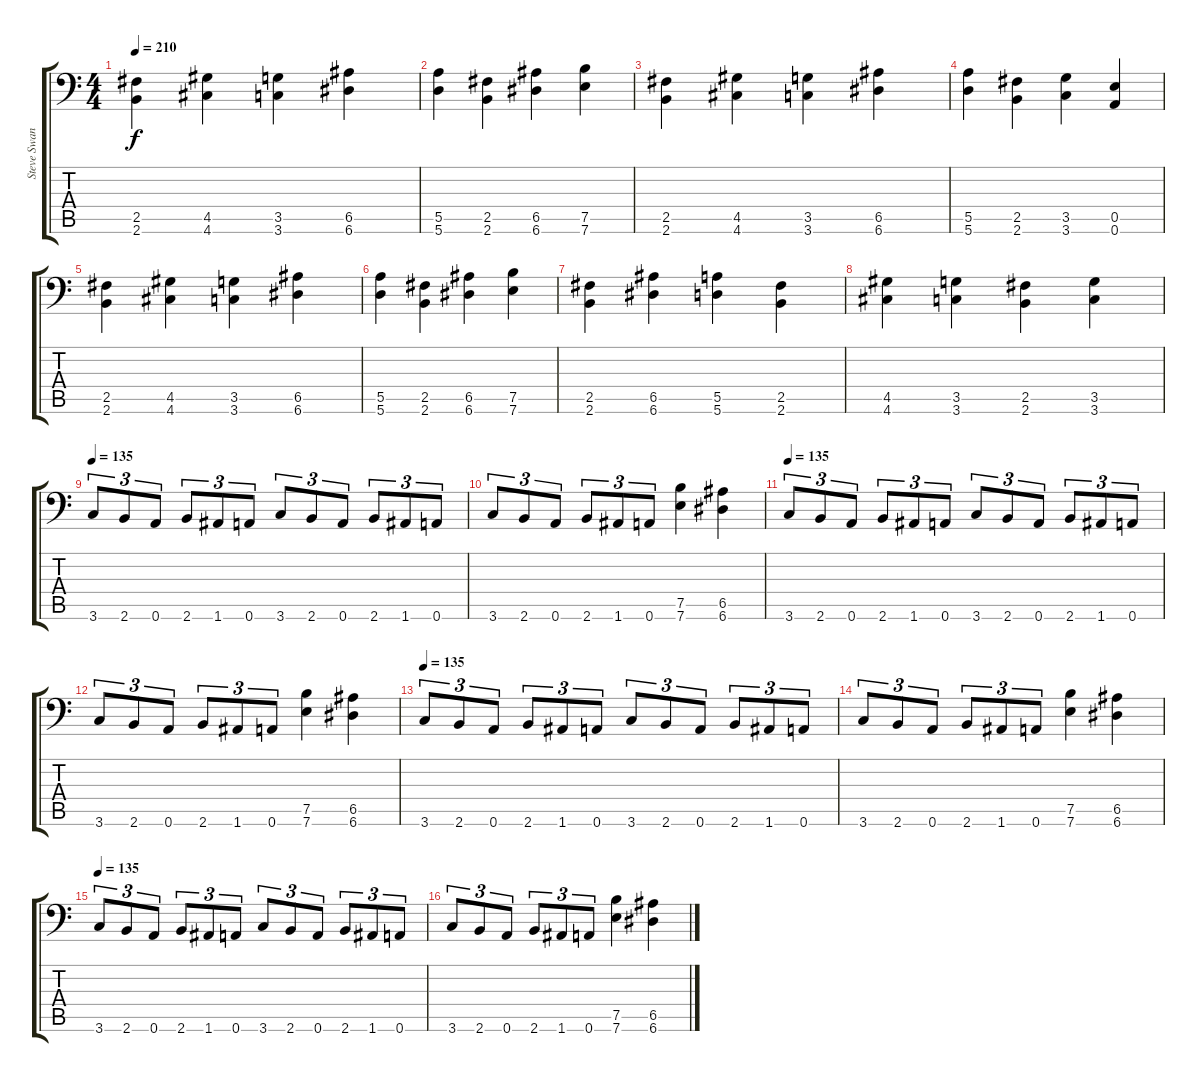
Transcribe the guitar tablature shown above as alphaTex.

\track ("Steve Swanson (Guitar)" "Steve Swan") {instrument distortionguitar}
\staff {score tabs}
\tuning (B3 Gb3 D3 A2 E2 A1) {hide}
\ts (4 4)
\tempo 210
\clef f4
\ks c
(2.5 2.6).4{dy f} (4.5 4.6).4 (3.5 3.6).4 (6.5 6.6).4 |
(5.5 5.6).4 (2.5 2.6).4 (6.5 6.6).4 (7.5 7.6).4 |
(2.5 2.6).4 (4.5 4.6).4 (3.5 3.6).4 (6.5 6.6).4 |
(5.5 5.6).4 (2.5 2.6).4 (3.5 3.6).4 (0.5 0.6).4 |
(2.5 2.6).4 (4.5 4.6).4 (3.5 3.6).4 (6.5 6.6).4 |
(5.5 5.6).4 (2.5 2.6).4 (6.5 6.6).4 (7.5 7.6).4 |
(2.5 2.6).4 (6.5 6.6).4 (5.5 5.6).4 (2.5 2.6).4 |
(4.5 4.6).4 (3.5 3.6).4 (2.5 2.6).4 (3.5 3.6).4 |
\tempo 135
3.6.8{tu (3 2)} 2.6.8{tu (3 2)} 0.6.8{tu (3 2)} 2.6.8{tu (3 2)} 1.6.8{tu (3 2)} 0.6.8{tu (3 2)} 3.6.8{tu (3 2)} 2.6.8{tu (3 2)} 0.6.8{tu (3 2)} 2.6.8{tu (3 2)} 1.6.8{tu (3 2)} 0.6.8{tu (3 2)} |
3.6.8{tu (3 2)} 2.6.8{tu (3 2)} 0.6.8{tu (3 2)} 2.6.8{tu (3 2)} 1.6.8{tu (3 2)} 0.6.8{tu (3 2)} (7.5 7.6).4 (6.5 6.6).4 |
\tempo 135
3.6.8{tu (3 2)} 2.6.8{tu (3 2)} 0.6.8{tu (3 2)} 2.6.8{tu (3 2)} 1.6.8{tu (3 2)} 0.6.8{tu (3 2)} 3.6.8{tu (3 2)} 2.6.8{tu (3 2)} 0.6.8{tu (3 2)} 2.6.8{tu (3 2)} 1.6.8{tu (3 2)} 0.6.8{tu (3 2)} |
3.6.8{tu (3 2)} 2.6.8{tu (3 2)} 0.6.8{tu (3 2)} 2.6.8{tu (3 2)} 1.6.8{tu (3 2)} 0.6.8{tu (3 2)} (7.5 7.6).4 (6.5 6.6).4 |
\tempo 135
3.6.8{tu (3 2)} 2.6.8{tu (3 2)} 0.6.8{tu (3 2)} 2.6.8{tu (3 2)} 1.6.8{tu (3 2)} 0.6.8{tu (3 2)} 3.6.8{tu (3 2)} 2.6.8{tu (3 2)} 0.6.8{tu (3 2)} 2.6.8{tu (3 2)} 1.6.8{tu (3 2)} 0.6.8{tu (3 2)} |
3.6.8{tu (3 2)} 2.6.8{tu (3 2)} 0.6.8{tu (3 2)} 2.6.8{tu (3 2)} 1.6.8{tu (3 2)} 0.6.8{tu (3 2)} (7.5 7.6).4 (6.5 6.6).4 |
\tempo 135
3.6.8{tu (3 2)} 2.6.8{tu (3 2)} 0.6.8{tu (3 2)} 2.6.8{tu (3 2)} 1.6.8{tu (3 2)} 0.6.8{tu (3 2)} 3.6.8{tu (3 2)} 2.6.8{tu (3 2)} 0.6.8{tu (3 2)} 2.6.8{tu (3 2)} 1.6.8{tu (3 2)} 0.6.8{tu (3 2)} |
3.6.8{tu (3 2)} 2.6.8{tu (3 2)} 0.6.8{tu (3 2)} 2.6.8{tu (3 2)} 1.6.8{tu (3 2)} 0.6.8{tu (3 2)} (7.5 7.6).4 (6.5 6.6).4
